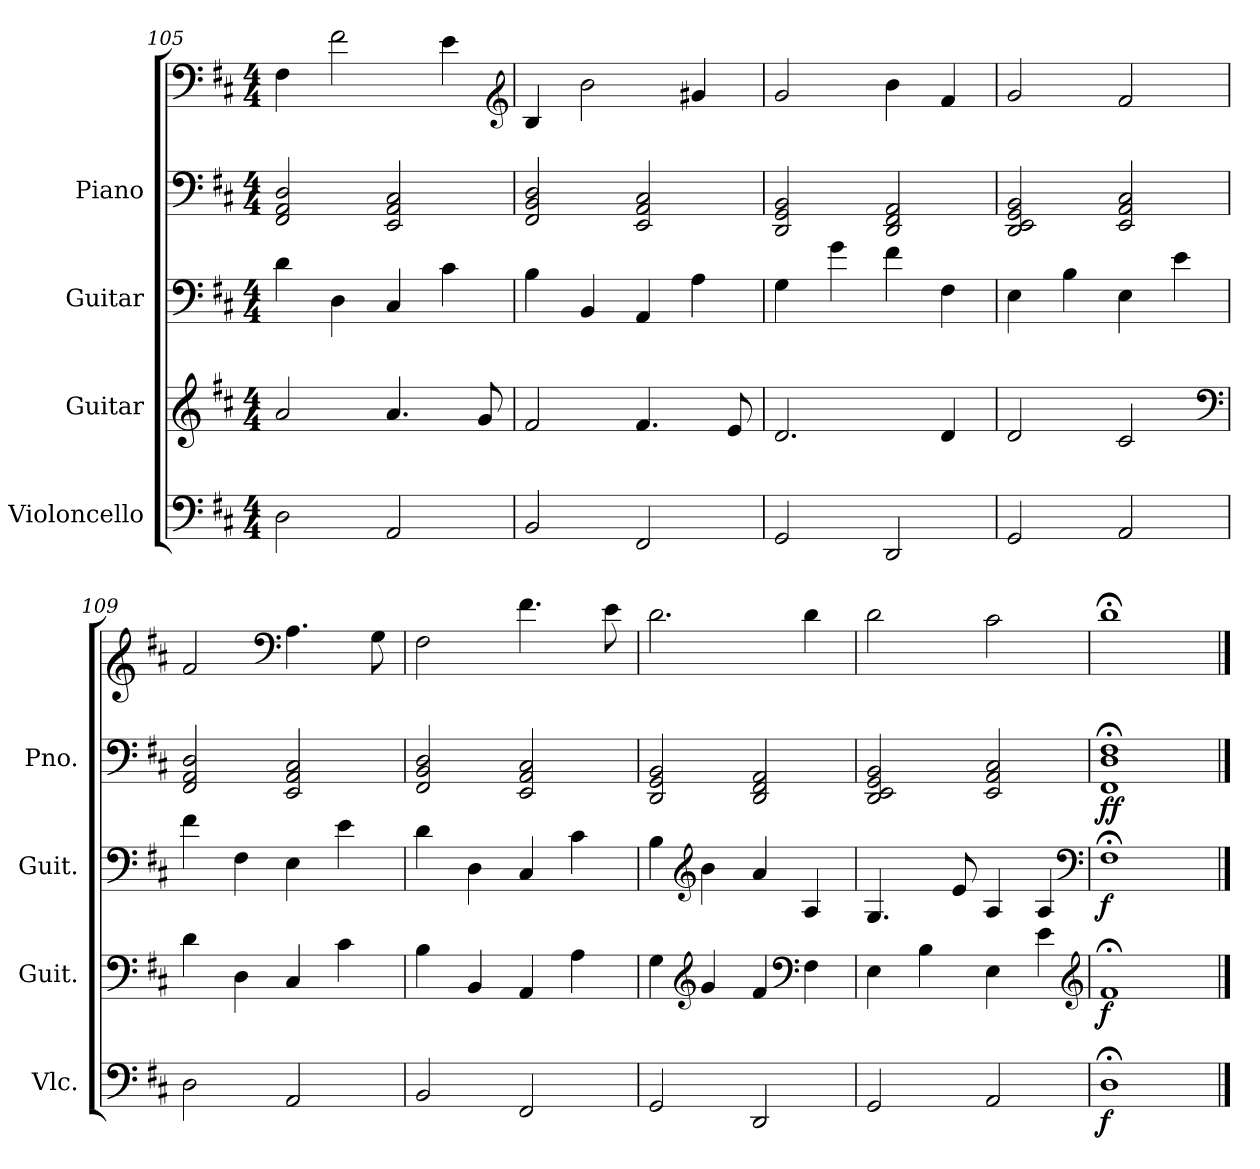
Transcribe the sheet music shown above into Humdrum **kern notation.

**kern	**dynam	**kern	**dynam	**kern	**dynam	**kern	**kern	**dynam
*part4	*part4	*part3	*part3	*part2	*part2	*part1	*part1	*part1
*staff5	*staff5	*staff4	*staff4	*staff3	*staff3	*staff2	*staff1	*staff1/2
*I"Violoncello	*	*I"Guitar	*	*I"Guitar	*	*I"Piano	*	*
*I'Vlc.	*	*I'Guit.	*	*I'Guit.	*	*I'Pno.	*	*
*clefF4	*	*clefG2	*	*clefF4	*	*clefF4	*clefF4	*
*k[f#c#]	*	*k[f#c#]	*	*k[f#c#]	*	*k[f#c#]	*k[f#c#]	*
*D:	*	*D:	*	*D:	*	*D:	*D:	*
*M4/4	*	*M4/4	*	*M4/4	*	*M4/4	*M4/4	*
=105	=105	=105	=105	=105	=105	=105	=105	=105
2D\	.	2a/	.	4d\	.	2FF#/ 2AA/ 2D/	4F#\	.
.	.	.	.	4D\	.	.	2f#\	.
2AA/	.	4.a/	.	4C#/	.	2EE/ 2AA/ 2C#/	.	.
.	.	.	.	4c#\	.	.	4e\	.
.	.	8g/	.	.	.	.	.	.
*	*	*	*	*	*	*	*clefG1	*
=106	=106	=106	=106	=106	=106	=106	=106	=106
2BB/	.	2f#/	.	4B\	.	2FF#/ 2BB/ 2D/	4d/	.
.	.	.	.	4BB/	.	.	2dd\	.
2FF#/	.	4.f#/	.	4AA/	.	2EE/ 2AA/ 2C#/	.	.
.	.	.	.	4A\	.	.	4b#X/	.
.	.	8e/	.	.	.	.	.	.
=107	=107	=107	=107	=107	=107	=107	=107	=107
2GG/	.	2.d/	.	4G\	.	2DD/ 2GG/ 2BB/	2b/	.
.	.	.	.	4g\	.	.	.	.
2DD/	.	.	.	4f#\	.	2DD/ 2FF#/ 2AA/	4dd\	.
.	.	4d/	.	4F#\	.	.	4a/	.
=108	=108	=108	=108	=108	=108	=108	=108	=108
2GG/	.	2d/	.	4E\	.	2DD/ 2EE/ 2GG/ 2BB/	2b/	.
.	.	.	.	4B\	.	.	.	.
2AA/	.	2c#/	.	4E\	.	2EE/ 2AA/ 2C#/	2a/	.
.	.	.	.	4e\	.	.	.	.
*	*	*clefF4	*	*	*	*	*	*
!!LO:PB:g=z
=109	=109	=109	=109	=109	=109	=109	=109	=109
2D\	.	4d\	.	4f#\	.	2FF#/ 2AA/ 2D/	2a/	.
*	*	*	*	*	*	*	*clefF4	*
.	.	4D\	.	4F#\	.	.	.	.
2AA/	.	4C#/	.	4E\	.	2EE/ 2AA/ 2C#/	4.A\	.
.	.	4c#\	.	4e\	.	.	.	.
.	.	.	.	.	.	.	8G\	.
=110	=110	=110	=110	=110	=110	=110	=110	=110
2BB/	.	4B\	.	4d\	.	2FF#/ 2BB/ 2D/	2F#\	.
.	.	4BB/	.	4D\	.	.	.	.
2FF#/	.	4AA/	.	4C#/	.	2EE/ 2AA/ 2C#/	4.f#\	.
.	.	4A\	.	4c#\	.	.	.	.
.	.	.	.	.	.	.	8e\	.
=111	=111	=111	=111	=111	=111	=111	=111	=111
2GG/	.	4G\	.	4B\	.	2DD/ 2GG/ 2BB/	2.d\	.
*	*	*clefG2	*	*clefG2	*	*	*	*
.	.	4g/	.	4b\	.	.	.	.
2DD/	.	4f#/	.	4a/	.	2DD/ 2FF#/ 2AA/	.	.
*	*	*clefF4	*	*	*	*	*	*
.	.	4F#\	.	4A/	.	.	4d\	.
=112	=112	=112	=112	=112	=112	=112	=112	=112
2GG/	.	4E\	.	4.G/	.	2DD/ 2EE/ 2GG/ 2BB/	2d\	.
.	.	4B\	.	.	.	.	.	.
.	.	.	.	8e/	.	.	.	.
2AA/	.	4E\	.	4A/	.	2EE/ 2AA/ 2C#/	2c#\	.
.	.	4e\	.	4A/	.	.	.	.
*	*	*clefG2	*	*clefF4	*	*	*	*
!!LO:PB:g=z
=113	=113	=113	=113	=113	=113	=113	=113	=113
!	!LO:DY:b	!	!LO:DY:b	!	!LO:DY:b	!	!	!LO:DY:b=2
!	!	!	!	!	!	!	!	!LO:DY:n=1:b
1D;<	f	1f#;<	f	1F#;<	f	1FF#;< 1D;< 1F#;<	1d;<	f f
==	==	==	==	==	==	==	==	==
*-	*-	*-	*-	*-	*-	*-	*-	*-
